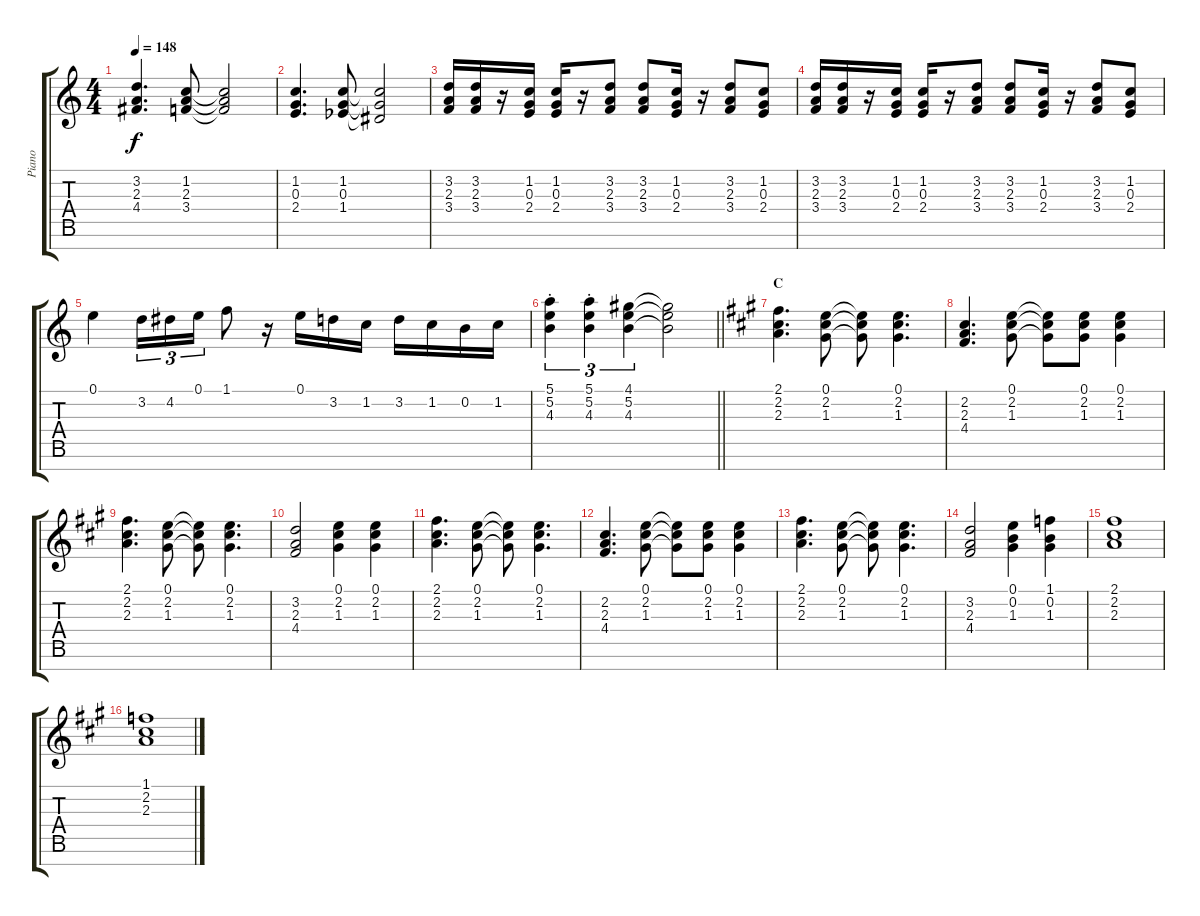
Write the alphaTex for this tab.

\track ("Piano" "Piano") {instrument acousticgrandpiano}
\staff {score tabs}
\tuning (E5 B4 G4 D4 A3 E3 B2) {hide}
\ts (4 4)
\tempo 148
\clef g2
\ks c
(3.2 2.3 4.4).4{d dy f} (1.2 2.3 3.4).8 (1.2{t} 2.3{t} 3.4{t}).2 |
(1.2 0.3 2.4).4{d} (1.2 0.3 1.4{acc b}).8 (1.2{t} 0.3{t} 1.4{t}).2 |
(3.2 2.3 3.4).16 (3.2 2.3 3.4).16 r.16 (1.2 0.3 2.4).16 (1.2 0.3 2.4).16 r.16 (3.2 2.3 3.4).8 (3.2 2.3 3.4).8 (1.2 0.3 2.4).16 r.16 (3.2 2.3 3.4).8 (1.2 0.3 2.4).8 |
(3.2 2.3 3.4).16 (3.2 2.3 3.4).16 r.16 (1.2 0.3 2.4).16 (1.2 0.3 2.4).16 r.16 (3.2 2.3 3.4).8 (3.2 2.3 3.4).8 (1.2 0.3 2.4).16 r.16 (3.2 2.3 3.4).8 (1.2 0.3 2.4).8 |
0.1.4 3.2.16{tu (3 2)} 4.2.16{tu (3 2)} 0.1.16{tu (3 2)} 1.1.8 r.16 0.1.16 3.2.16 1.2.16 3.2.16 1.2.16 0.2.16 1.2.16 |
\barLineRight lightlight
(5.1{st} 5.2{st} 4.3{st}).4{tu (3 2)} (5.1{st} 5.2{st} 4.3{st}).4{tu (3 2)} (4.1 5.2 4.3).4{tu (3 2)} (4.1{t} 5.2{t} 4.3{t}).2 |
\section ("" "C")
\ks a
(2.1 2.2 2.3).4{d} (0.1 2.2 1.3).8 (0.1{t} 2.2{t} 1.3{t}).8 (0.1 2.2 1.3).4{d} |
(2.2 2.3 4.4).4{d} (0.1 2.2 1.3).8 (0.1{t} 2.2{t} 1.3{t}).8 (0.1 2.2 1.3).8 (0.1 2.2 1.3).4 |
(2.1 2.2 2.3).4{d} (0.1 2.2 1.3).8 (0.1{t} 2.2{t} 1.3{t}).8 (0.1 2.2 1.3).4{d} |
(3.2 2.3 4.4).2 (0.1 2.2 1.3).4 (0.1 2.2 1.3).4 |
(2.1 2.2 2.3).4{d} (0.1 2.2 1.3).8 (0.1{t} 2.2{t} 1.3{t}).8 (0.1 2.2 1.3).4{d} |
(2.2 2.3 4.4).4{d} (0.1 2.2 1.3).8 (0.1{t} 2.2{t} 1.3{t}).8 (0.1 2.2 1.3).8 (0.1 2.2 1.3).4 |
(2.1 2.2 2.3).4{d} (0.1 2.2 1.3).8 (0.1{t} 2.2{t} 1.3{t}).8 (0.1 2.2 1.3).4{d} |
(3.2 2.3 4.4).2 (0.1 0.2 1.3).4 (1.1 0.2 1.3).4 |
(2.1 2.2 2.3).1 |
(1.1 2.2 2.3).1
